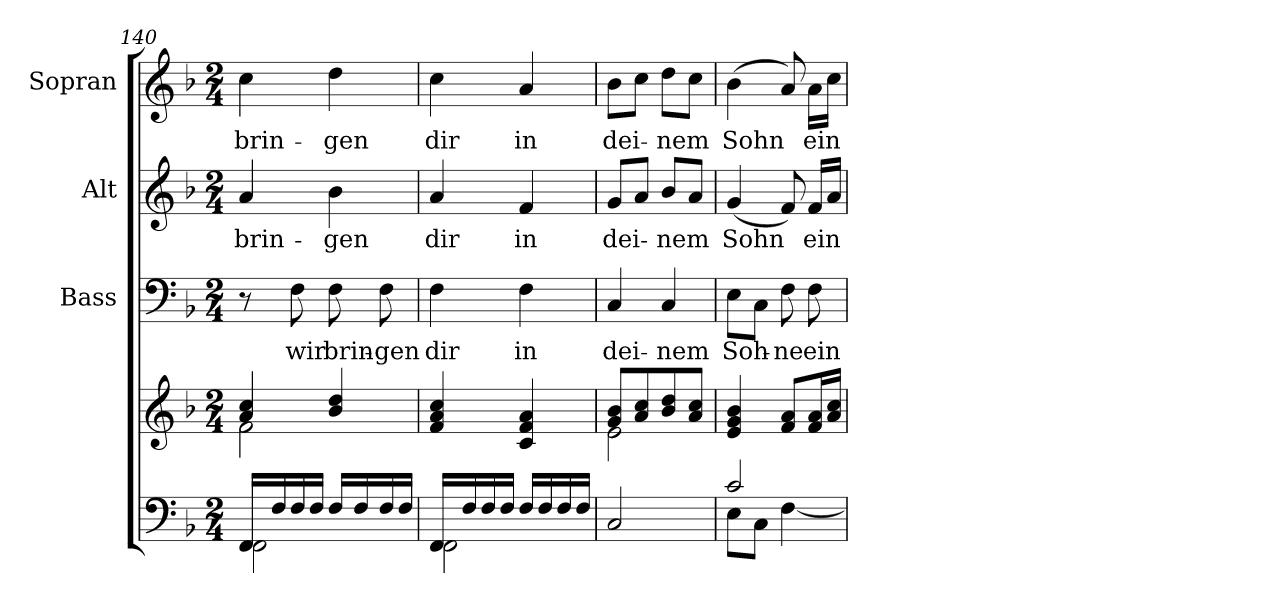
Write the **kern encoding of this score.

**kern	**kern	**kern	**text	**kern	**text	**kern	**text
*part4	*part4	*part3	*part3	*part2	*part2	*part1	*part1
*staff5	*staff4	*staff3	*staff3	*staff2	*staff2	*staff1	*staff1
*	*	*I"Bass	*	*I"Alt	*	*I"Sopran	*
*	*	*I'B.	*	*I'A.	*	*I'S.	*
*clefF4	*clefG2	*clefF4	*	*clefG2	*	*clefG2	*
*k[b-]	*k[b-]	*k[b-]	*	*k[b-]	*	*k[b-]	*
*F:	*F:	*F:	*	*F:	*	*F:	*
*M2/4	*M2/4	*M2/4	*	*M2/4	*	*M2/4	*
=140	=140	=140	=140	=140	=140	=140	=140
*^	*^	*	*	*	*	*	*
!	!	!	!	!	!	!	!LO:LY:b	!	!LO:LY:b
16FF/LL	2FF\	4a/ 4cc/	2f\	8r	.	4a/	brin-	4cc\	brin-
16F/	.	.	.	.	.	.	.	.	.
!	!	!	!	!	!LO:LY:b	!	!	!	!
16F/	.	.	.	8F\	wir	.	.	.	.
16F/JJ	.	.	.	.	.	.	.	.	.
!	!	!	!	!	!LO:LY:b	!	!LO:LY:b	!	!LO:LY:b
16F/LL	.	4b-/ 4dd/	.	8F\	brin-	4b-\	-gen	4dd\	-gen
16F/	.	.	.	.	.	.	.	.	.
!	!	!	!	!	!LO:LY:b	!	!	!	!
16F/	.	.	.	8F\	-gen	.	.	.	.
16F/JJ	.	.	.	.	.	.	.	.	.
*	*	*v	*v	*	*	*	*	*	*
=141	=141	=141	=141	=141	=141	=141	=141	=141
!	!	!	!	!LO:LY:b	!	!LO:LY:b	!	!LO:LY:b
16FF/LL	2FF\	4f/ 4a/ 4cc/	4F\	dir	4a/	dir	4cc\	dir
16F/	.	.	.	.	.	.	.	.
16F/	.	.	.	.	.	.	.	.
16F/JJ	.	.	.	.	.	.	.	.
!	!	!	!	!LO:LY:b	!	!LO:LY:b	!	!LO:LY:b
16F/LL	.	4c/ 4f/ 4a/	4F\	in	4f/	in	4a/	in
16F/	.	.	.	.	.	.	.	.
16F/	.	.	.	.	.	.	.	.
16F/JJ	.	.	.	.	.	.	.	.
*v	*v	*	*	*	*	*	*	*
=142	=142	=142	=142	=142	=142	=142	=142
*	*^	*	*	*	*	*	*
!	!	!	!	!LO:LY:b	!	!LO:LY:b	!	!LO:LY:b
2C/	8g/ 8b-/L	2e\	4C/	dei-	8g/L	dei-	8b-\L	dei-
.	8a/ 8cc/	.	.	.	8a/J	.	8cc\J	.
!	!	!	!	!LO:LY:b	!	!LO:LY:b	!	!LO:LY:b
.	8b-/ 8dd/	.	4C/	-nem	8b-/L	-nem	8dd\L	-nem
.	8a/ 8cc/J	.	.	.	8a/J	.	8cc\J	.
*	*v	*v	*	*	*	*	*	*
=143	=143	=143	=143	=143	=143	=143	=143
*^	*	*	*	*	*	*	*
!	!	!	!	!LO:LY:b	!	!LO:LY:b	!	!LO:LY:b
2c/	8E\L	4e/ 4g/ 4b-/	8E\L	Soh-	(<4g/	Sohn	(>4b-\	Sohn
.	8C\J	.	8C\J	.	.	.	.	.
!	!	!	!	!LO:LY:b	!	!	!	!
.	[<4F\	8f/ 8a/L	8F\	-ne	8f/)	.	8a/)	.
!	!	!	!	!LO:LY:b	!	!LO:LY:b	!	!LO:LY:b
.	.	16f/ 16a/L	8F\	ein	16f/LL	ein	16a\LL	ein
.	.	16a/ 16cc/JJ	.	.	16a/JJ	.	16cc\JJ	.
*v	*v	*	*	*	*	*	*	*
=	=	=	=	=	=	=	=
*-	*-	*-	*-	*-	*-	*-	*-
